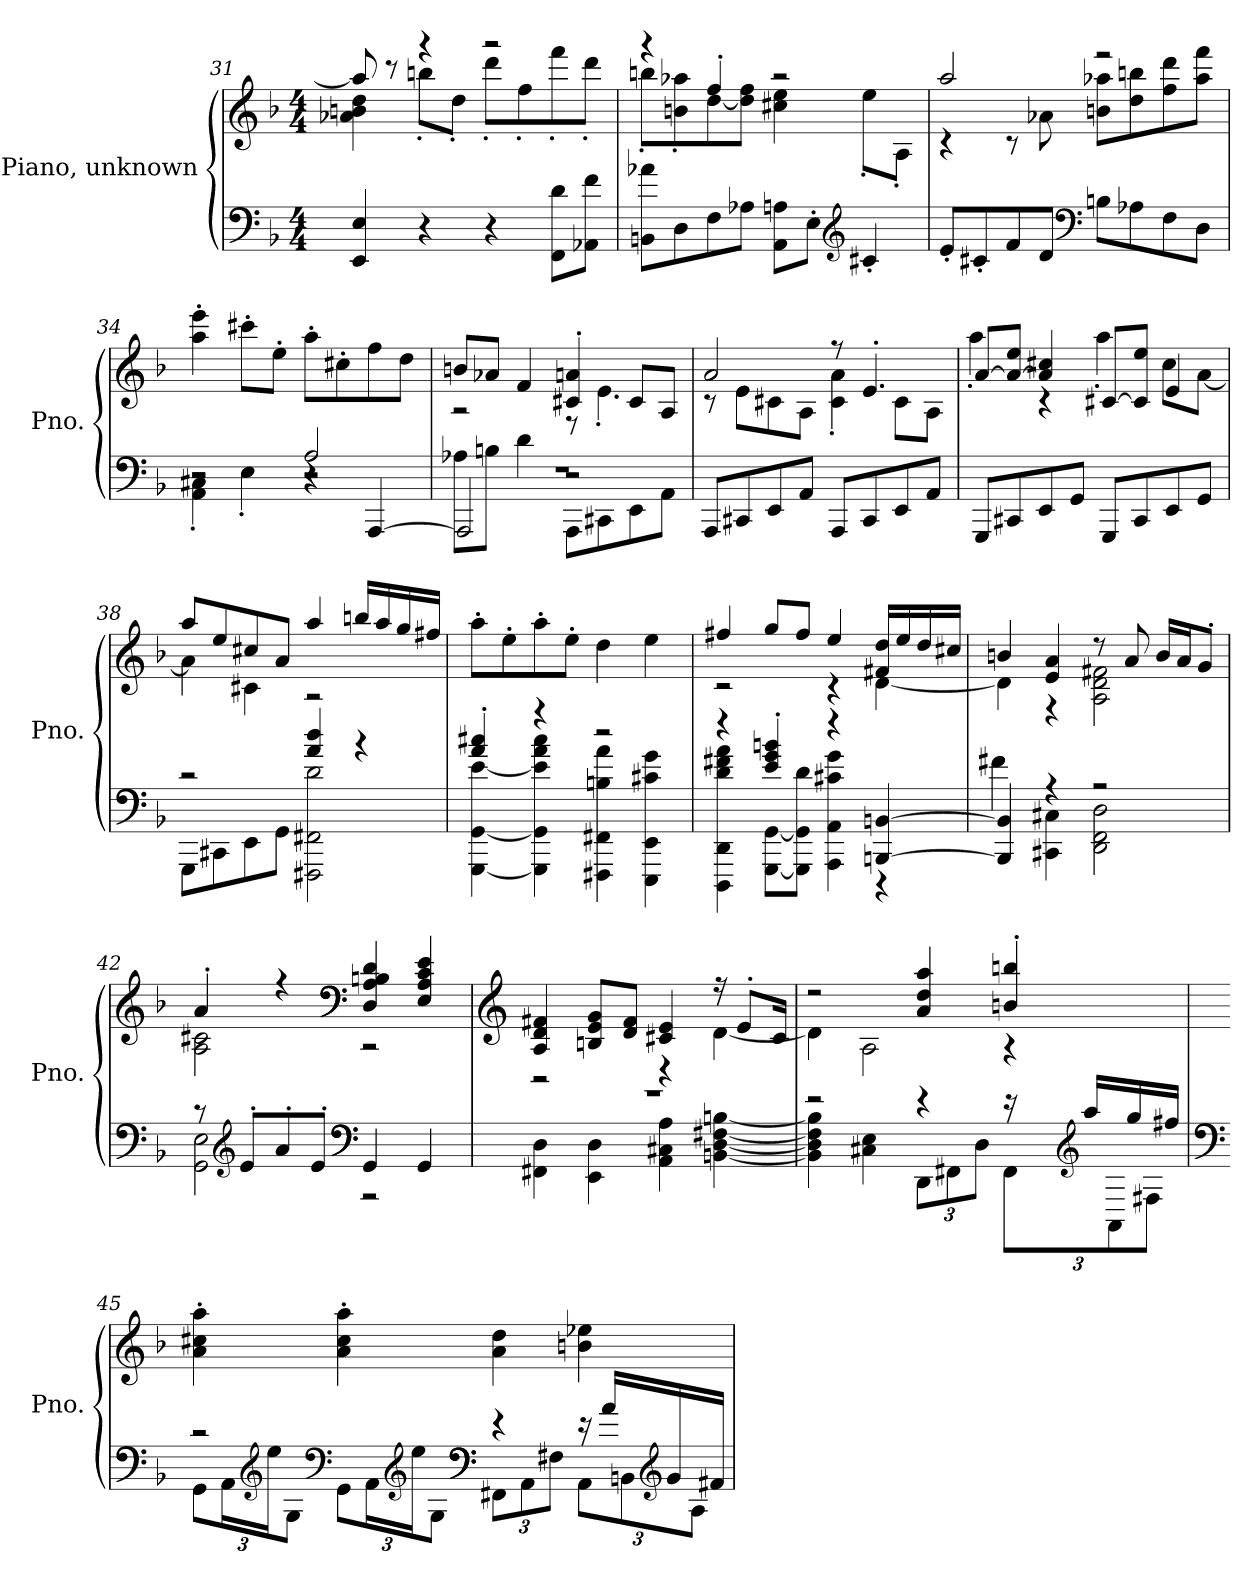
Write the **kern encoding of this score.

**kern	**kern
*part1	*part1
*staff2	*staff1
*I"Piano, unknown	*
*I'Pno.	*
*clefF4	*clefG2
*k[b-]	*k[b-]
*M4/4	*M4/4
=31	=31
*	*^
4EE/ 4E/	8aa-/]	4a-X\ 4bn\ 4dd\
.	8r	.
4r	4r	8bbn'\L
.	.	8dd'\J
4r	2r	8ddd'\L
.	.	8ff'\
8FF\ 8d\L	.	8fff'\
8AA-X\ 8f\J	.	8ddd'\J
!!LO:LB:g=z	!!
=32	=32	=32
8BBn\ 8a-X\L	4r	8bbn'\L
8D\	.	8bn\' 8aa-X\'
8F\	4ff'/	[8dd\
8A-X\J	.	8dd\] 8ff\J
8AA\ 8An\L	2r	4cc#X\ 4ee\
8E'\J	.	.
*clefG2	*	*
4c#X'/	.	8ee'\L
.	.	8A'\J
=33	=33	=33
8e'/L	2aa/	4r
8c#X'/	.	.
8f/	.	8r
8d/J	.	8a-X\
*clefF4	*	*
8Bn\L	2r	8bn\ 8aa-X\L
8A-X\	.	8dd\ 8bbn\
8F\	.	8ff\ 8ddd\
8D\J	.	8aa-\ 8fff\J
*	*v	*v
=34	=34
*^	*
*	*^	*
2r	4AA\' 4C#X\'	2r	4aa\' 4eee\'
.	4E'\	.	8ccc#X'\L
.	.	.	8ee'\J
2A/	2r	4r	8aa'\L
.	.	.	8cc#X'\
.	.	[4AAA/	8ff\
.	.	.	8dd\J
!!LO:PB:g=z
=35	=35	=35	=35
*	*	*	*^
1r	8A-X\L	2AAA/]	8bn/L	2r
.	8Bn\J	.	8a-X/J	.
.	4d\	.	4f/	.
.	8AAA\L	2r	4c#X/' 4an/'	8r
.	8CC#X\	.	.	4.e'\
.	8EE\	.	8c#/L	.
.	8AA\J	.	8A/J	.
*v	*v	*v	*	*
=36	=36	=36
8AAA/L	2a/	8r
8CC#X/	.	8e\L
8EE/	.	8c#X\
8AA/J	.	8A\J
8AAA/L	8r	4c#\' 4a\'
8CC#/	4.e'/	.
8EE/	.	8c#\L
8AA/J	.	8A\J
=37	=37	=37
8GGG/L	[8a/L	4aa'\
8CC#X/	8a/_ 8ee/J	.
8EE/	4a/] 4cc#X/	4r
8GG/J	.	.
8GGG/L	[8c#X/L	4aa'\
8CC#/	8c#/] 8ee/J	.
8EE/	4e/	8cc#\L
8GG/J	.	[8a\J
!!LO:LB:g=z	!!
=38	=38	=38
*^	*	*
2r	8GGG\L	8aa/L	4a\]
.	8CC#X\	8ee/	.
.	8EE\	8cc#X/	4c#X\
.	8GG\J	8a/J	.
4a/ 4dd/	2FFF#X\ 2FF#X\ 2d\	4aa/	2r
4r	.	16bbn/LL	.
.	.	16aa/	.
.	.	16gg/	.
.	.	16ff#X/JJ	.
*	*	*v	*v
=39	=39	=39
4a/' 4cc#X/'	[4GGG\ [4GG\ [4e\	8aa'\L
.	.	8ee'\
4r	4GGG\] 4GG\] 4e\] 4a\ 4cc#\	8aa'\
.	.	8ee'\J
2r	4FFF#X\ 4FF#X\ 4Bn\ 4a\	4dd\
.	4EEE\ 4EE\ 4c#X\ 4g\	4ee\
=40	=40	=40
*	*	*^
4r	4DDD\ 4DD\ 4d\ 4f#X\ 4a\	4ff#X/	2r
4e/' 4g/' 4bn/'	[8GGG\ [8GG\L	8gg/L	.
.	8GGG\] 8GG\] 8d\J	8ff#/J	.
4r	4AAA\ 4AA\ 4c#X\ 4g\	4ee/	4r
[4BBBn/ [4BBn/	4r	16f#X/ 16dd/LL	[4d\
.	.	16ee/	.
.	.	16dd/	.
.	.	16cc#X/JJ	.
!!LO:LB:g=z	!!
=41	=41	=41	=41
4BBB/] 4BB/]	4f#X\	4bn/	4d\]
4r	4CC#X\ 4C#X\	4e/ 4a/	4r
2r	2DD\ 2FF\ 2D\	8r	2A\ 2d\ 2f#X\
.	.	8a/	.
.	.	16b/LL	.
.	.	16a/J	.
.	.	8g'/J	.
=42	=42	=42	=42
8r	2GG\ 2E\	4a'/	2A\ 2c#X\
*clefG2	*	*	*
8e'/L	.	.	.
8a'/	.	4r	.
8e'/J	.	.	.
*clefF4	*	*clefF4	*
4GG/	2r	4D/ 4A/ 4Bn/ 4d/	2r
4GG/	.	4E/ 4A/ 4c#/ 4e/	.
=43	=43	=43	=43
*	*	*clefG2	*
1r	4FF#X\ 4D\	4A/ 4d/ 4f#X/	2r
.	4EE\ 4D\	8Bn/ 8e/ 8g/L	.
.	.	8d/ 8f#/J	.
.	4AA\ 4C#X\ 4A\	4c#X/ 4e/	4r
.	[4BBn\ [4D\ [4F#X\ [4Bn\	16r	[4d\
.	.	8e'/L	.
.	.	16c#/Jk	.
!!LO:LB:g=z	!!
=44	=44	=44	=44
2r	4BB\] 4D\] 4F#\] 4B\]	2r	4d\]
.	4C#X\ 4E\	.	2A\
*	*Xbrackettup	*	*
4r	12DD\L	4a/ 4dd/ 4aa/	.
.	12FF#X\	.	.
.	12D\J	.	.
16r	12FF#\L	4bn/' 4bbn/'	4r
*clefG2	*	*	*
16aa/LL	.	.	.
.	12AA\	.	.
16gg/	.	.	.
.	12F#X\J	.	.
16ff#X/JJ	.	.	.
*	*	*v	*v
!!LO:LB:g=z
=45	=45	=45
*clefF4	*	*
2r	12GG\L	4a\' 4cc#X\' 4aa\'
.	24AA\L	.
*clefG2	*	*
.	24ee\J	.
.	12G\J	.
*clefF4	*	*
.	12GG\L	4a\' 4cc#\' 4aa\'
.	24AA\L	.
*clefG2	*	*
.	24ee\J	.
.	12G\J	.
*clefF4	*	*
4r	12FF#X\L	4a\ 4dd\
.	12AA\	.
.	12F#X\J	.
16r	12AA\L	4bn\ 4ee-X\
16a/LL	.	.
.	12BBn\	.
*clefG2	*	*
16g/	.	.
.	12A\J	.
16f#X/JJ	.	.
*v	*v	*
=	=
*-	*-
